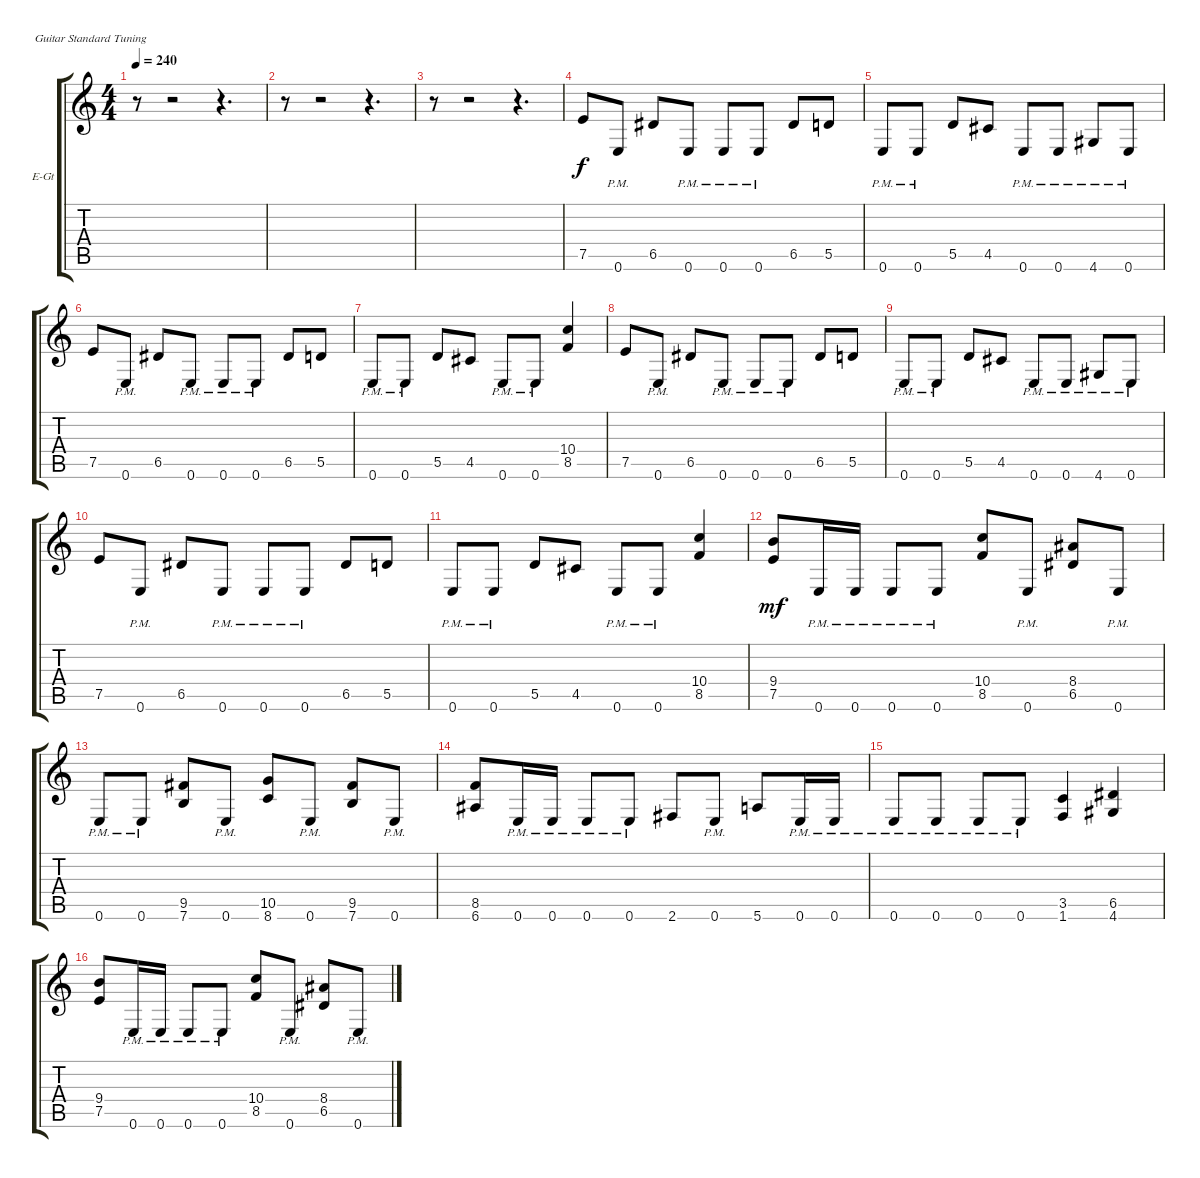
\bracketExtendMode groupsimilarinstruments
\firstSystemTrackNameOrientation horizontal
\otherSystemsTrackNameOrientation horizontal
\track ("Äîðîæêà 4" "E-Gt") {instrument distortionguitar}
\staff {score tabs}
\tuning (E4 B3 G3 D3 A2 E2)
\ts (4 4)
\tempo 240
\clef g2
\ks c
r.8{dy f} r.2 r.4{d} |
r.8 r.2 r.4{d} |
r.8 r.2 r.4{d} |
7.5.8 0.6{pm}.8 6.5.8 0.6{pm}.8 0.6{pm}.8 0.6{pm}.8 6.5.8 5.5.8 |
0.6{pm}.8 0.6{pm}.8 5.5.8 4.5.8 0.6{pm}.8 0.6{pm}.8 4.6{pm}.8 0.6{pm}.8 |
7.5.8 0.6{pm}.8 6.5.8 0.6{pm}.8 0.6{pm}.8 0.6{pm}.8 6.5.8 5.5.8 |
0.6{pm}.8 0.6{pm}.8 5.5.8 4.5.8 0.6{pm}.8 0.6{pm}.8 (10.4 8.5).4 |
7.5.8 0.6{pm}.8 6.5.8 0.6{pm}.8 0.6{pm}.8 0.6{pm}.8 6.5.8 5.5.8 |
0.6{pm}.8 0.6{pm}.8 5.5.8 4.5.8 0.6{pm}.8 0.6{pm}.8 4.6{pm}.8 0.6{pm}.8 |
7.5.8 0.6{pm}.8 6.5.8 0.6{pm}.8 0.6{pm}.8 0.6{pm}.8 6.5.8 5.5.8 |
0.6{pm}.8 0.6{pm}.8 5.5.8 4.5.8 0.6{pm}.8 0.6{pm}.8 (10.4 8.5).4 |
(7.5 9.4).8{dy mf} 0.6{pm}.16 0.6{pm}.16 0.6{pm}.8 0.6{pm}.8 (8.5 10.4).8 0.6{pm}.8 (6.5 8.4).8 0.6{pm}.8 |
0.6{pm}.8 0.6{pm}.8 (7.6 9.5).8 0.6{pm}.8 (8.6 10.5).8 0.6{pm}.8 (7.6 9.5).8 0.6{pm}.8 |
(6.6 8.5).8 0.6{pm}.16 0.6{pm}.16 0.6{pm}.8 0.6{pm}.8 2.6.8 0.6{pm}.8 5.6.8 0.6{pm}.16 0.6{pm}.16 |
0.6{pm}.8 0.6{pm}.8 0.6{pm}.8 0.6{pm}.8 (1.6 3.5).4 (4.6 6.5).4 |
(7.5 9.4).8 0.6{pm}.16 0.6{pm}.16 0.6{pm}.8 0.6{pm}.8 (8.5 10.4).8 0.6{pm}.8 (6.5 8.4).8 0.6{pm}.8
